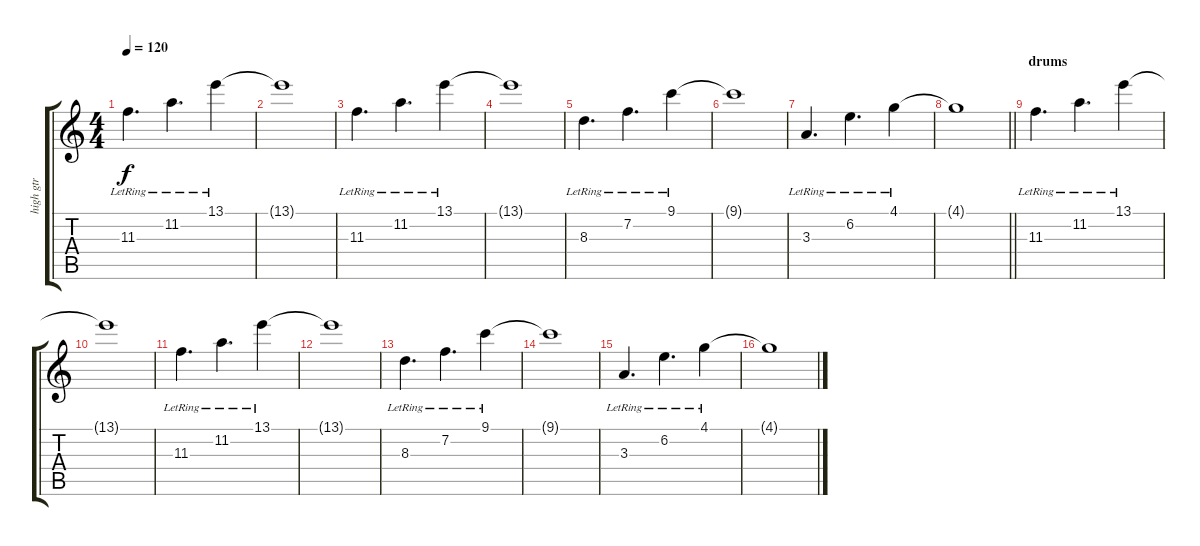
\track ("high gtr" "high gtr") {instrument electricguitarjazz}
\staff {score tabs}
\tuning (Eb4 Bb3 Gb3 Db3 Ab2 Db2) {hide}
\ts (4 4)
\tempo 120
\clef g2
\ks c
11.3{lr}.4{d dy f} 11.2{lr}.4{d} 13.1{lr}.4 |
13.1{t}.1 |
11.3{lr}.4{d} 11.2{lr}.4{d} 13.1{lr}.4 |
13.1{t}.1 |
8.3{lr}.4{d} 7.2{lr}.4{d} 9.1{lr}.4 |
9.1{t}.1 |
3.3{lr}.4{d} 6.2{lr}.4{d} 4.1{lr}.4 |
\barLineRight lightlight
4.1{t}.1 |
\section ("" "drums")
11.3{lr}.4{d} 11.2{lr}.4{d} 13.1{lr}.4 |
13.1{t}.1 |
11.3{lr}.4{d} 11.2{lr}.4{d} 13.1{lr}.4 |
13.1{t}.1 |
8.3{lr}.4{d} 7.2{lr}.4{d} 9.1{lr}.4 |
9.1{t}.1 |
3.3{lr}.4{d} 6.2{lr}.4{d} 4.1{lr}.4 |
4.1{t}.1
